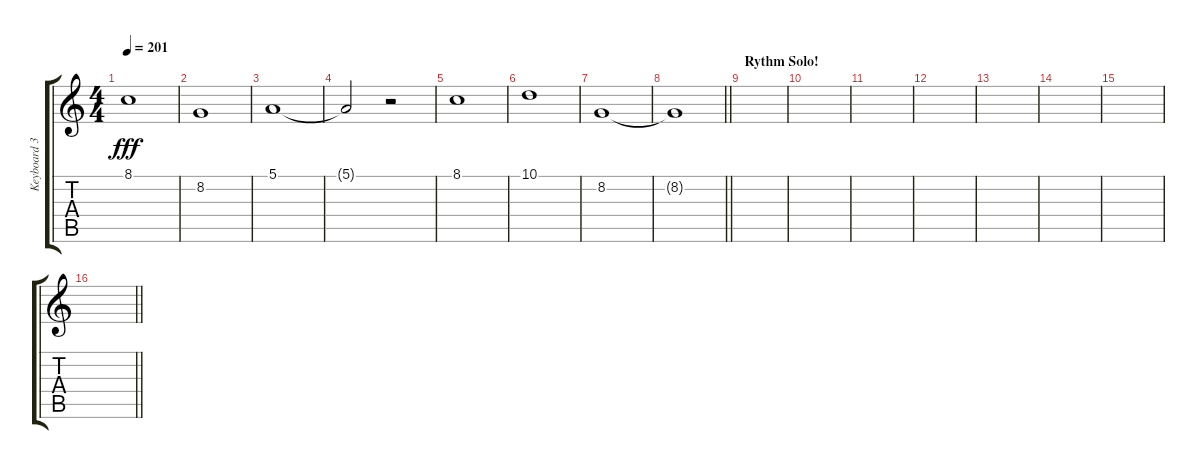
\track ("Keyboard 3" "Keyboard 3") {instrument lead2sawtooth}
\staff {score tabs}
\tuning (E4 B3 G3 D3 A2 E2) {hide}
\ts (4 4)
\tempo 201
\clef g2
\ks c
8.1.1{dy fff} |
8.2.1 |
5.1.1 |
5.1{t}.2 r.2 |
8.1.1 |
10.1.1 |
8.2.1 |
\barLineRight lightlight
8.2{t}.1 |
\section ("" "Rythm Solo!")
|
|
|
|
|
|
|
\barLineRight lightlight
